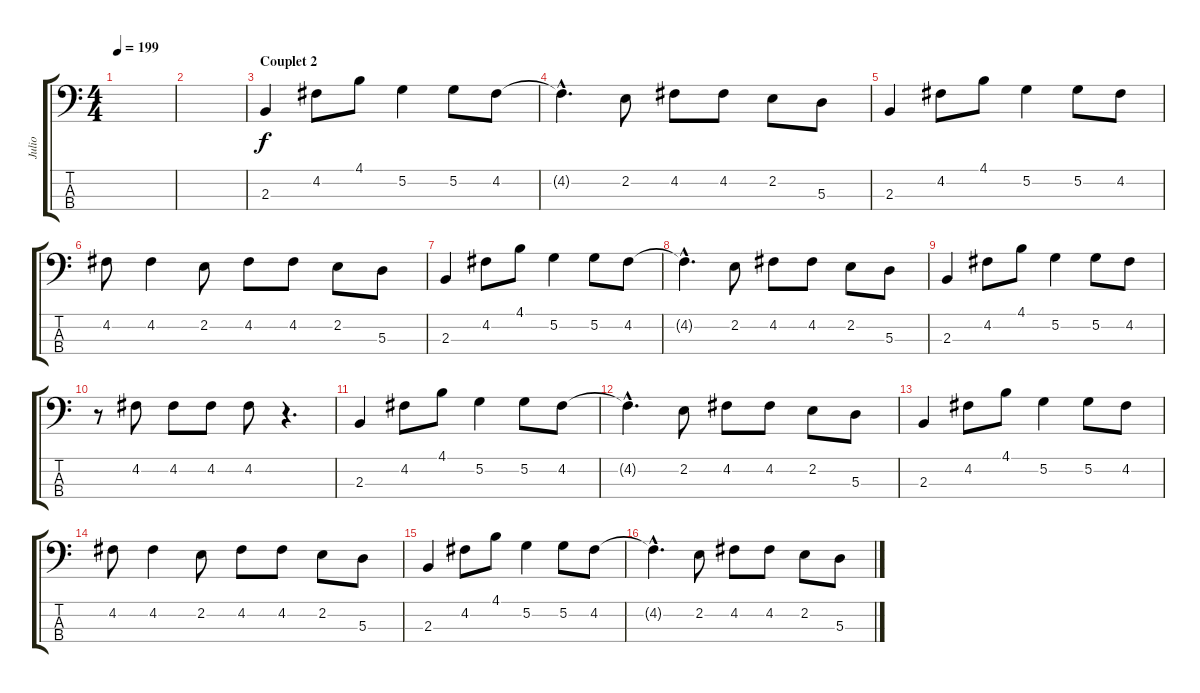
\track ("Julio" "Julio") {instrument electricbassfinger}
\staff {score tabs}
\tuning (G2 D2 A1 E1) {hide}
\ts (4 4)
\tempo 199
\clef f4
\ks c
|
|
\section ("" "Couplet 2")
2.3.4 4.2.8 4.1.8 5.2.4 5.2.8 4.2.8 |
4.2{hac t}.4{d} 2.2.8 4.2.8 4.2.8 2.2.8 5.3.8 |
2.3.4 4.2.8 4.1.8 5.2.4 5.2.8 4.2.8 |
4.2.8 4.2.4 2.2.8 4.2.8 4.2.8 2.2.8 5.3.8 |
2.3.4 4.2.8 4.1.8 5.2.4 5.2.8 4.2.8 |
4.2{hac t}.4{d} 2.2.8 4.2.8 4.2.8 2.2.8 5.3.8 |
2.3.4 4.2.8 4.1.8 5.2.4 5.2.8 4.2.8 |
r.8 4.2.8 4.2.8 4.2.8 4.2.8 r.4{d} |
2.3.4 4.2.8 4.1.8 5.2.4 5.2.8 4.2.8 |
4.2{hac t}.4{d} 2.2.8 4.2.8 4.2.8 2.2.8 5.3.8 |
2.3.4 4.2.8 4.1.8 5.2.4 5.2.8 4.2.8 |
4.2.8 4.2.4 2.2.8 4.2.8 4.2.8 2.2.8 5.3.8 |
2.3.4 4.2.8 4.1.8 5.2.4 5.2.8 4.2.8 |
4.2{hac t}.4{d} 2.2.8 4.2.8 4.2.8 2.2.8 5.3.8
